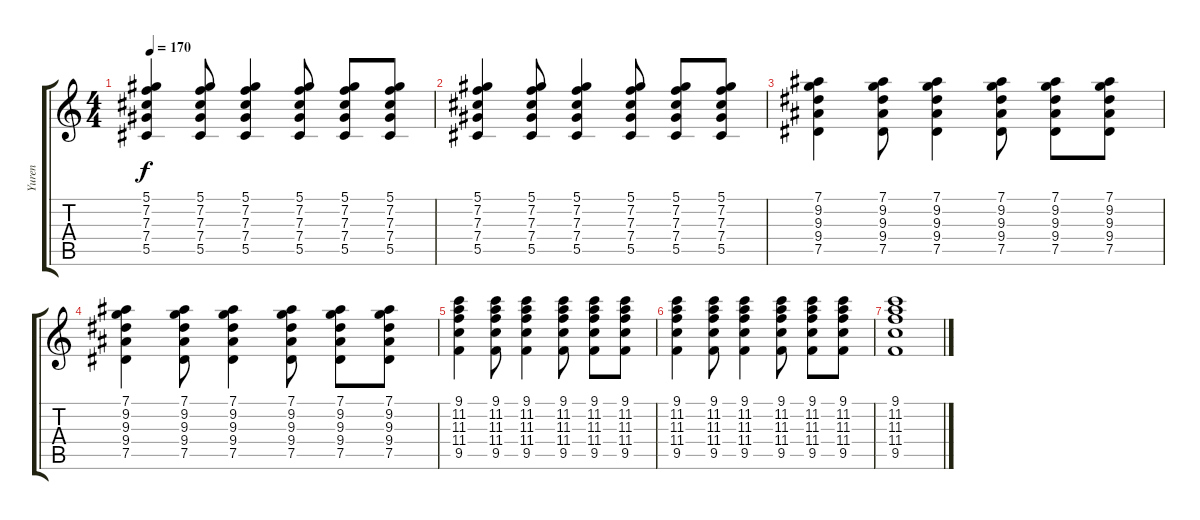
\track ("Yuren" "Yuren") {instrument distortionguitar}
\staff {score tabs}
\tuning (Eb4 Bb3 Gb3 Db3 Ab2 Eb2) {hide}
\ts (4 4)
\tempo 170
\clef g2
\ks c
(5.1 7.2 7.3 7.4 5.5).4{dy f} (5.1 7.2 7.3 7.4 5.5).8 (5.1 7.2 7.3 7.4 5.5).4 (5.1 7.2 7.3 7.4 5.5).8 (5.1 7.2 7.3 7.4 5.5).8 (5.1 7.2 7.3 7.4 5.5).8 |
(5.1 7.2 7.3 7.4 5.5).4 (5.1 7.2 7.3 7.4 5.5).8 (5.1 7.2 7.3 7.4 5.5).4 (5.1 7.2 7.3 7.4 5.5).8 (5.1 7.2 7.3 7.4 5.5).8 (5.1 7.2 7.3 7.4 5.5).8 |
(7.1 9.2 9.3 9.4 7.5).4 (7.1 9.2 9.3 9.4 7.5).8 (7.1 9.2 9.3 9.4 7.5).4 (7.1 9.2 9.3 9.4 7.5).8 (7.1 9.2 9.3 9.4 7.5).8 (7.1 9.2 9.3 9.4 7.5).8 |
(7.1 9.2 9.3 9.4 7.5).4 (7.1 9.2 9.3 9.4 7.5).8 (7.1 9.2 9.3 9.4 7.5).4 (7.1 9.2 9.3 9.4 7.5).8 (7.1 9.2 9.3 9.4 7.5).8 (7.1 9.2 9.3 9.4 7.5).8 |
(9.1 11.2 11.3 11.4 9.5).4 (9.1 11.2 11.3 11.4 9.5).8 (9.1 11.2 11.3 11.4 9.5).4 (9.1 11.2 11.3 11.4 9.5).8 (9.1 11.2 11.3 11.4 9.5).8 (9.1 11.2 11.3 11.4 9.5).8 |
(9.1 11.2 11.3 11.4 9.5).4 (9.1 11.2 11.3 11.4 9.5).8 (9.1 11.2 11.3 11.4 9.5).4 (9.1 11.2 11.3 11.4 9.5).8 (9.1 11.2 11.3 11.4 9.5).8 (9.1 11.2 11.3 11.4 9.5).8 |
(9.1 11.2 11.3 11.4 9.5).1
